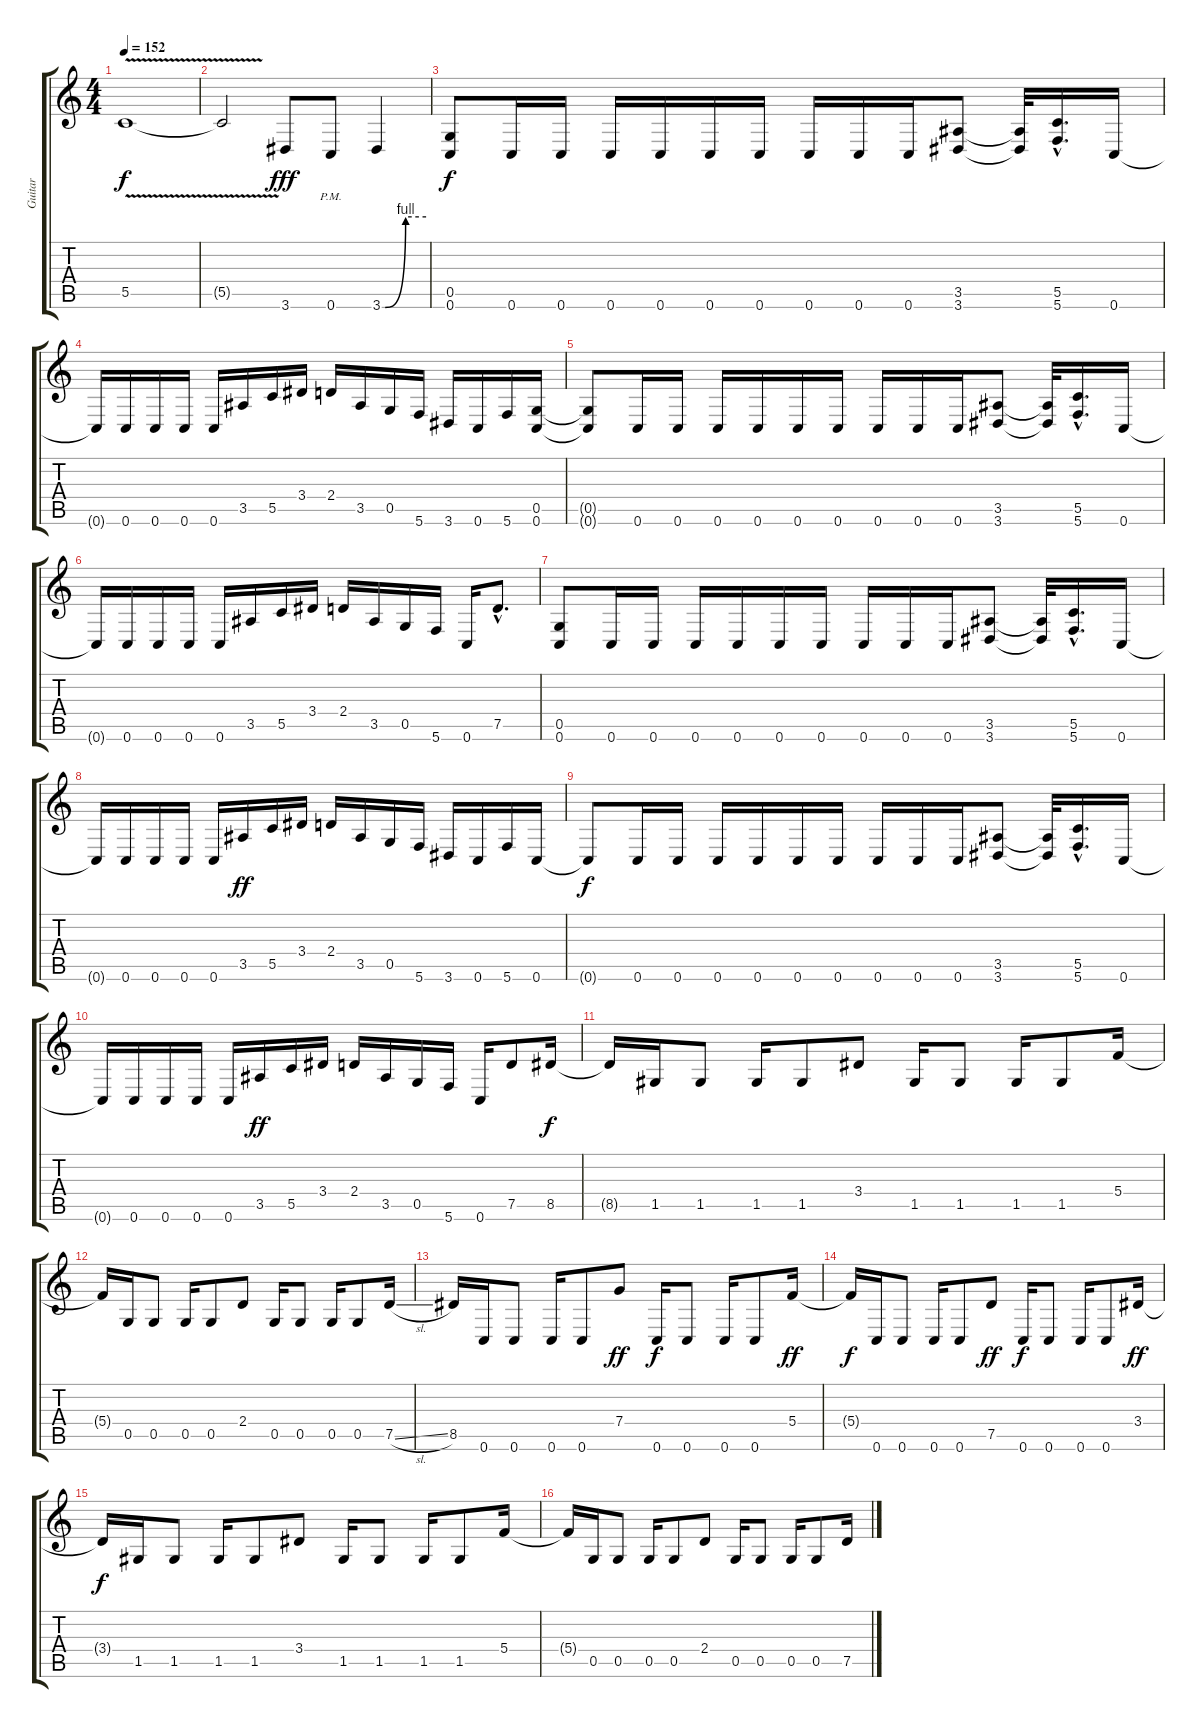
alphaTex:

\track ("Guitar" "Guitar") {instrument distortionguitar}
\staff {score tabs}
\tuning (D4 A3 F3 C3 G2 C2) {hide}
\ts (4 4)
\tempo 152
\clef g2
\ks c
5.5{v}.1{dy f} |
5.5{t}.2 3.6.8{dy fff volume 13 balance 10} 0.6{pm}.8 3.6{be (custom 0 0 4 0 32 4 60 4)}.4 |
(0.5 0.6).8{dy f} 0.6.16 0.6.16 0.6.16 0.6.16 0.6.16 0.6.16 0.6.16 0.6.16 0.6.16 (3.5 3.6).8 (3.5{t} 3.6{t}).32 (5.5{hac} 5.6{hac}).16{d} 0.6.16 |
0.6{t}.16 0.6.16 0.6.16 0.6.16 0.6.16 3.5.16 5.5.16 3.4.16 2.4.16 3.5.16 0.5.16 5.6.16 3.6.16 0.6.16 5.6.16 (0.5 0.6).16 |
(0.5{t} 0.6{t}).8 0.6.16 0.6.16 0.6.16 0.6.16 0.6.16 0.6.16 0.6.16 0.6.16 0.6.16 (3.5 3.6).8 (3.5{t} 3.6{t}).32 (5.5{hac} 5.6{hac}).16{d} 0.6.16 |
0.6{t}.16 0.6.16 0.6.16 0.6.16 0.6.16 3.5.16 5.5.16 3.4.16 2.4.16 3.5.16 0.5.16 5.6.16 0.6.16 7.5{hac}.8{d} |
(0.5 0.6).8 0.6.16 0.6.16 0.6.16 0.6.16 0.6.16 0.6.16 0.6.16 0.6.16 0.6.16 (3.5 3.6).8 (3.5{t} 3.6{t}).32 (5.5{hac} 5.6{hac}).16{d} 0.6.16 |
0.6{t}.16 0.6.16 0.6.16 0.6.16 0.6.16 3.5.16{dy ff} 5.5.16 3.4.16 2.4.16 3.5.16 0.5.16 5.6.16 3.6.16 0.6.16 5.6.16 0.6.16 |
0.6{t}.8{dy f} 0.6.16 0.6.16 0.6.16 0.6.16 0.6.16 0.6.16 0.6.16 0.6.16 0.6.16 (3.5 3.6).8 (3.5{t} 3.6{t}).32 (5.5{hac} 5.6{hac}).16{d} 0.6.16 |
0.6{t}.16 0.6.16 0.6.16 0.6.16 0.6.16 3.5.16{dy ff} 5.5.16 3.4.16 2.4.16 3.5.16 0.5.16 5.6.16 0.6.16 7.5.8 8.5.16{dy f} |
8.5{t}.16 1.5.16 1.5.8 1.5.16 1.5.8 3.4.8 1.5.16 1.5.8 1.5.16 1.5.8 5.4.16 |
5.4{t}.16 0.5.16 0.5.8 0.5.16 0.5.8 2.4.8 0.5.16 0.5.8 0.5.16 0.5.8 7.5{sl}.16 |
8.5.16 0.6.16 0.6.8 0.6.16 0.6.8 7.4.8{dy ff} 0.6.16{dy f} 0.6.8 0.6.16 0.6.8 5.4.16{dy ff} |
5.4{t}.16{dy f} 0.6.16 0.6.8 0.6.16 0.6.8 7.5.8{dy ff} 0.6.16{dy f} 0.6.8 0.6.16 0.6.8 3.4.16{dy ff} |
3.4{t}.16{dy f} 1.5.16 1.5.8 1.5.16 1.5.8 3.4.8 1.5.16 1.5.8 1.5.16 1.5.8 5.4.16 |
5.4{t}.16 0.5.16 0.5.8 0.5.16 0.5.8 2.4.8 0.5.16 0.5.8 0.5.16 0.5.8 7.5{sl}.16
